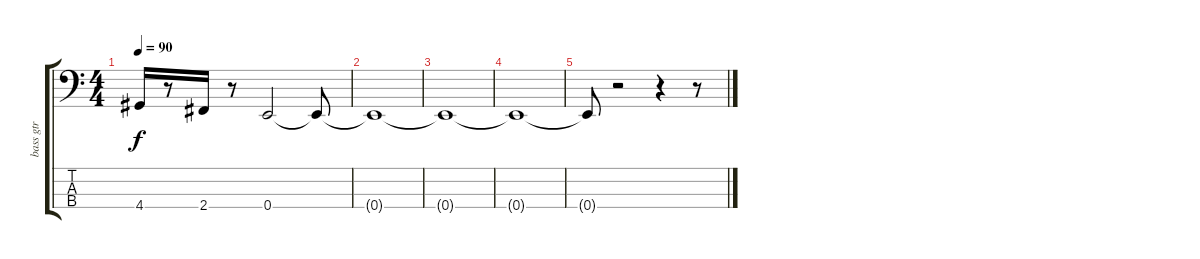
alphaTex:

\track ("bass gtr" "bass gtr") {instrument electricbassfinger}
\staff {score tabs}
\tuning (G2 D2 A1 E1) {hide}
\ts (4 4)
\tempo 90
\clef f4
\ks c
4.4.16{dy f} r.8 2.4.16 r.8 0.4.2 0.4{t}.8 |
0.4{t}.1 |
0.4{t}.1 |
0.4{t}.1 |
0.4{t}.8 r.2 r.4 r.8
